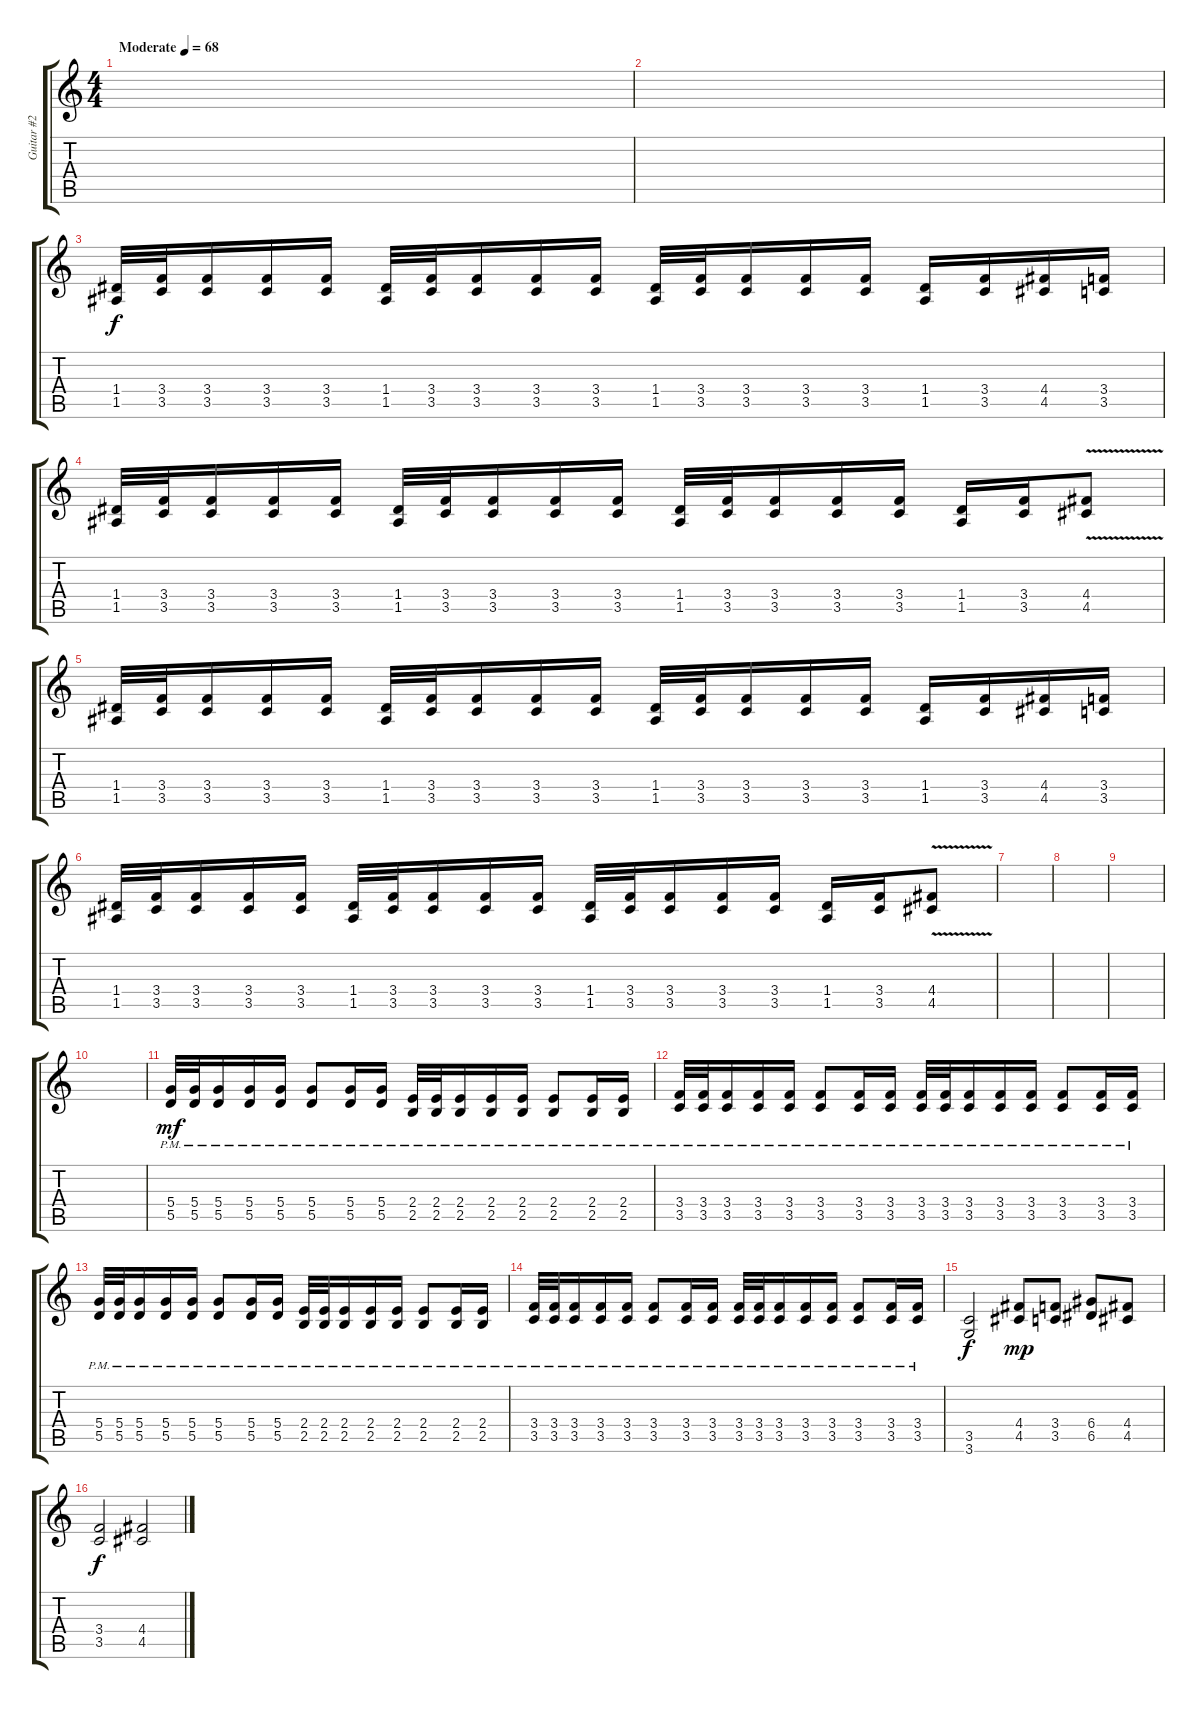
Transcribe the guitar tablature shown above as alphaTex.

\track ("Guitar #2" "Guitar #2") {instrument distortionguitar}
\staff {score tabs}
\tuning (E4 B3 G3 D3 A2 E2) {hide}
\ts (4 4)
\tempo (68 "Moderate")
\clef g2
\ks c
|
|
(1.4 1.5).32{beam merge} (3.4 3.5).32 (3.4 3.5).16 (3.4 3.5).16 (3.4 3.5).16 (1.4 1.5).32 (3.4 3.5).32 (3.4 3.5).16 (3.4 3.5).16{beam merge} (3.4 3.5).16 (1.4 1.5).32 (3.4 3.5).32 (3.4 3.5).16 (3.4 3.5).16{beam merge} (3.4 3.5).16 (1.4 1.5).16 (3.4 3.5).16 (4.4 4.5).16 (3.4 3.5).16 |
(1.4 1.5).32{beam merge} (3.4 3.5).32 (3.4 3.5).16 (3.4 3.5).16 (3.4 3.5).16 (1.4 1.5).32 (3.4 3.5).32 (3.4 3.5).16 (3.4 3.5).16{beam merge} (3.4 3.5).16 (1.4 1.5).32 (3.4 3.5).32 (3.4 3.5).16 (3.4 3.5).16{beam merge} (3.4 3.5).16 (1.4 1.5).16 (3.4 3.5).16 (4.4{v} 4.5).8 |
(1.4 1.5).32{beam merge} (3.4 3.5).32 (3.4 3.5).16 (3.4 3.5).16 (3.4 3.5).16 (1.4 1.5).32 (3.4 3.5).32 (3.4 3.5).16 (3.4 3.5).16{beam merge} (3.4 3.5).16 (1.4 1.5).32 (3.4 3.5).32 (3.4 3.5).16 (3.4 3.5).16{beam merge} (3.4 3.5).16 (1.4 1.5).16 (3.4 3.5).16 (4.4 4.5).16 (3.4 3.5).16 |
(1.4 1.5).32{beam merge} (3.4 3.5).32 (3.4 3.5).16 (3.4 3.5).16 (3.4 3.5).16 (1.4 1.5).32 (3.4 3.5).32 (3.4 3.5).16 (3.4 3.5).16{beam merge} (3.4 3.5).16 (1.4 1.5).32 (3.4 3.5).32 (3.4 3.5).16 (3.4 3.5).16{beam merge} (3.4 3.5).16 (1.4 1.5).16 (3.4 3.5).16 (4.4{v} 4.5).8 |
|
|
|
|
(5.4{pm} 5.5).32{dy mf beam merge} (5.4{pm} 5.5).32 (5.4{pm} 5.5).16 (5.4{pm} 5.5).16 (5.4{pm} 5.5).16 (5.4{pm} 5.5).8 (5.4{pm} 5.5).16 (5.4{pm} 5.5).16 (2.4{pm} 2.5).32{beam merge} (2.4{pm} 2.5).32 (2.4{pm} 2.5).16 (2.4{pm} 2.5).16 (2.4{pm} 2.5).16 (2.4{pm} 2.5).8 (2.4{pm} 2.5).16 (2.4{pm} 2.5).16 |
(3.4{pm} 3.5).32{beam merge} (3.4{pm} 3.5).32 (3.4{pm} 3.5).16 (3.4{pm} 3.5).16 (3.4{pm} 3.5).16 (3.4{pm} 3.5).8 (3.4{pm} 3.5).16 (3.4{pm} 3.5).16 (3.4{pm} 3.5).32{beam merge} (3.4{pm} 3.5).32 (3.4{pm} 3.5).16 (3.4{pm} 3.5).16 (3.4{pm} 3.5).16 (3.4{pm} 3.5).8 (3.4{pm} 3.5).16 (3.4{pm} 3.5).16 |
(5.4{pm} 5.5).32{beam merge} (5.4{pm} 5.5).32 (5.4{pm} 5.5).16 (5.4{pm} 5.5).16 (5.4{pm} 5.5).16 (5.4{pm} 5.5).8 (5.4{pm} 5.5).16 (5.4{pm} 5.5).16 (2.4{pm} 2.5).32{beam merge} (2.4{pm} 2.5).32 (2.4{pm} 2.5).16 (2.4{pm} 2.5).16 (2.4{pm} 2.5).16 (2.4{pm} 2.5).8 (2.4{pm} 2.5).16 (2.4{pm} 2.5).16 |
(3.4{pm} 3.5).32{beam merge} (3.4{pm} 3.5).32 (3.4{pm} 3.5).16 (3.4{pm} 3.5).16 (3.4{pm} 3.5).16 (3.4{pm} 3.5).8 (3.4{pm} 3.5).16 (3.4{pm} 3.5).16 (3.4{pm} 3.5).32{beam merge} (3.4{pm} 3.5).32 (3.4{pm} 3.5).16 (3.4{pm} 3.5).16 (3.4{pm} 3.5).16 (3.4{pm} 3.5).8 (3.4{pm} 3.5).16 (3.4{pm} 3.5).16 |
(3.5 3.6).2{dy f} (4.4 4.5).8{dy mp} (3.4 3.5).8 (6.4 6.5).8 (4.4 4.5).8 |
(3.4 3.5).2{dy f} (4.4 4.5).2
